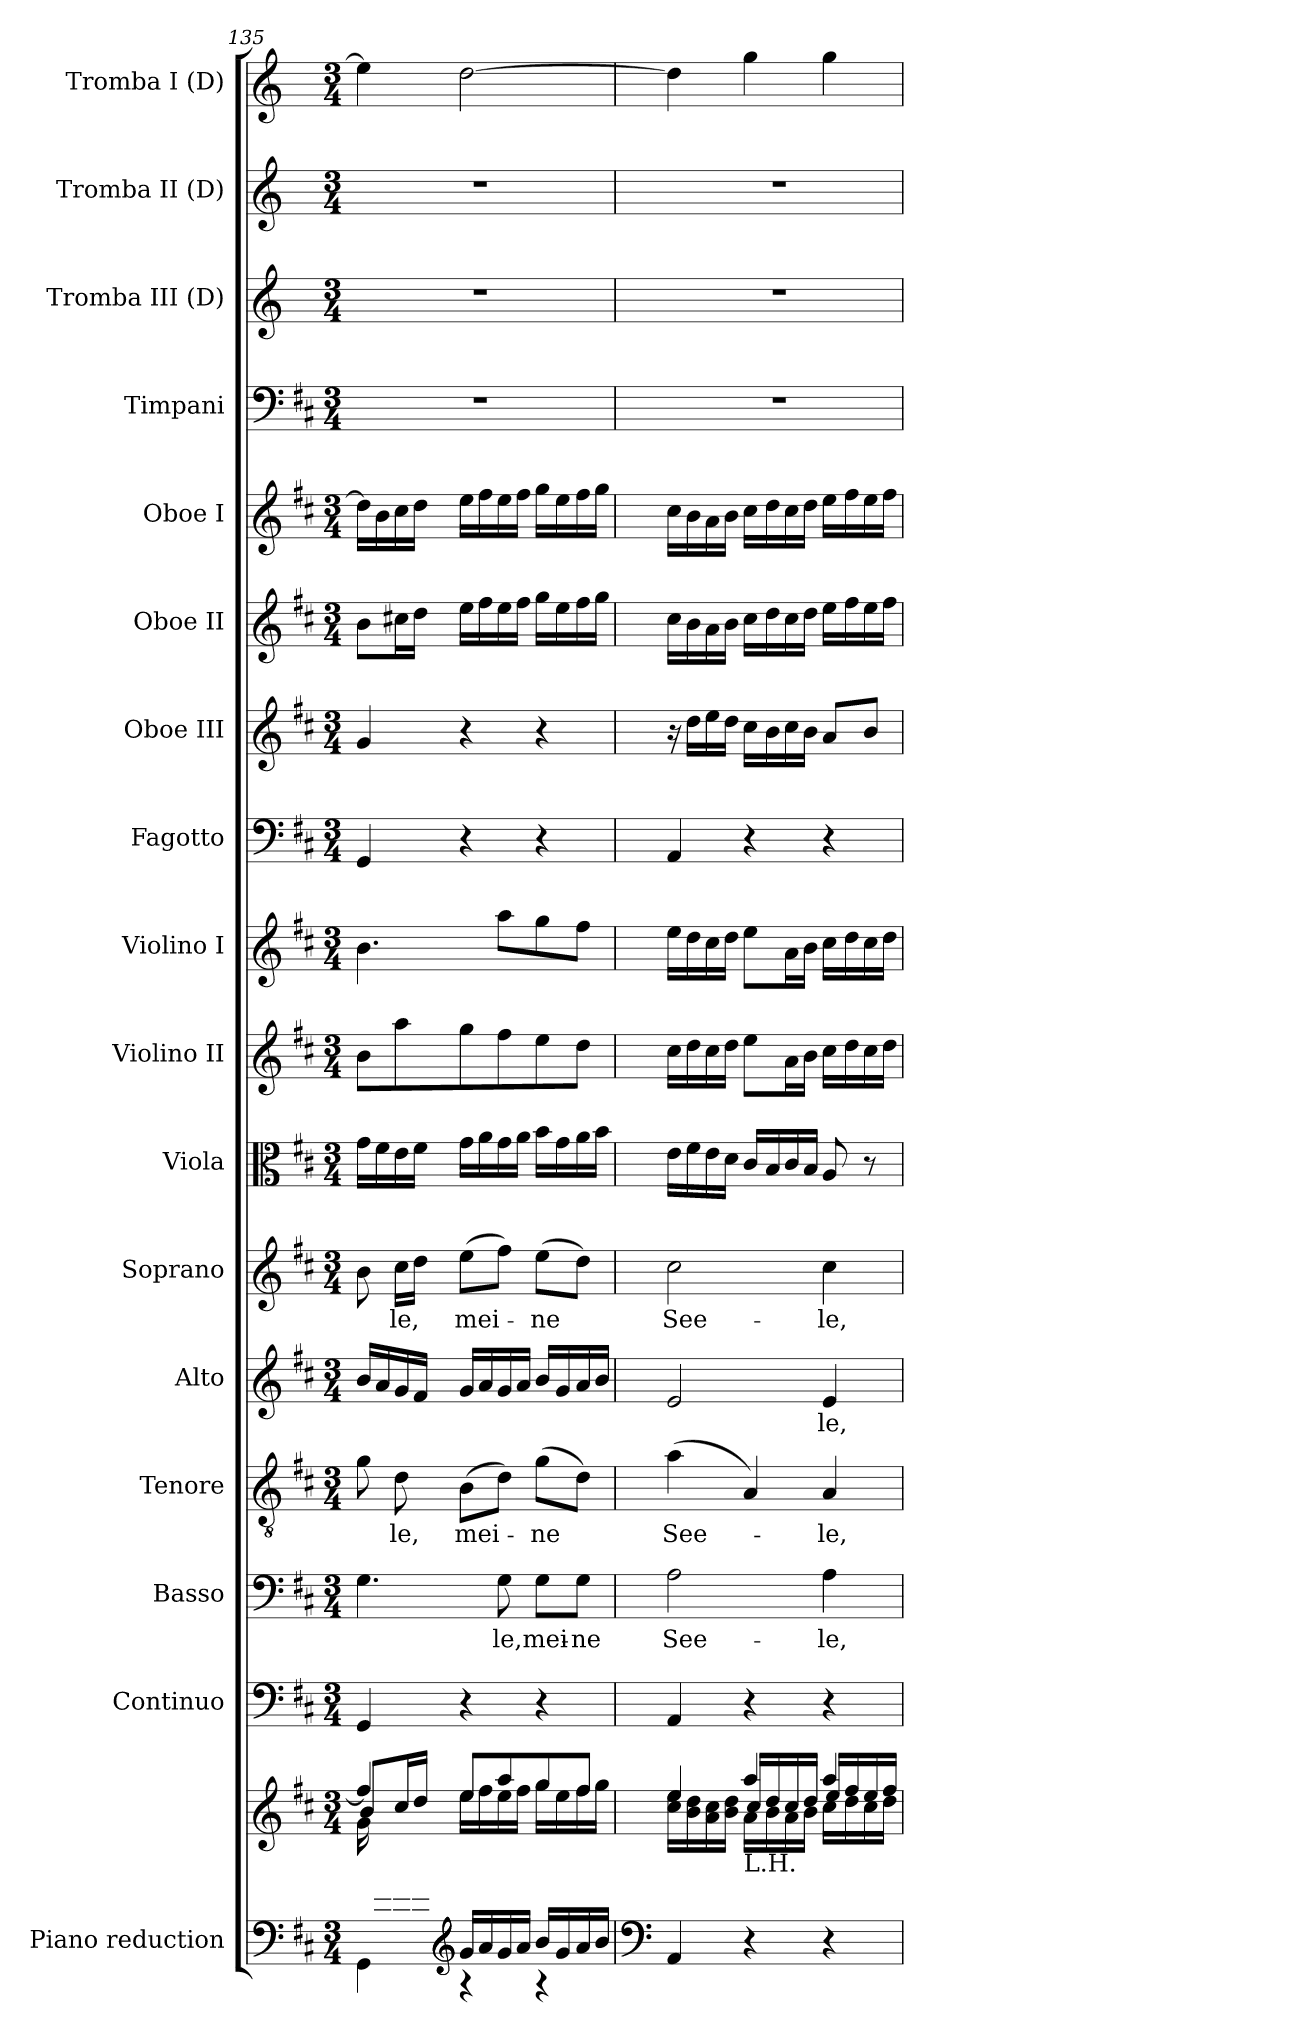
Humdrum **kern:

**kern	**kern	**kern	**kern	**text	**kern	**text	**kern	**text	**kern	**text	**kern	**kern	**kern	**kern	**kern	**kern	**kern	**kern	**kern	**kern	**kern
*part17	*part17	*part16	*part15	*part15	*part14	*part14	*part13	*part13	*part12	*part12	*part11	*part10	*part9	*part8	*part7	*part6	*part5	*part4	*part3	*part2	*part1
*staff18	*staff17	*staff16	*staff15	*staff15	*staff14	*staff14	*staff13	*staff13	*staff12	*staff12	*staff11	*staff10	*staff9	*staff8	*staff7	*staff6	*staff5	*staff4	*staff3	*staff2	*staff1
*I"Piano reduction	*	*I"Continuo	*I"Basso	*	*I"Tenore	*	*I"Alto	*	*I"Soprano	*	*I"Viola	*I"Violino II	*I"Violino I	*I"Fagotto	*I"Oboe III	*I"Oboe II	*I"Oboe I	*I"Timpani	*I"Tromba III (D)	*I"Tromba II (D)	*I"Tromba I (D)
*I'Pno	*	*	*	*	*	*	*	*	*	*	*	*	*	*	*I'Ob	*I'Ob	*I'Ob	*I'Timp	*	*	*
*clefF4	*clefG2	*clefF4	*clefF4	*	*clefGv2	*	*clefG2	*	*clefG2	*	*clefC3	*clefG2	*clefG2	*clefF4	*clefG2	*clefG2	*clefG2	*clefF4	*clefG2	*clefG2	*clefG2
*	*	*	*	*	*	*	*	*	*	*	*	*	*	*	*	*	*	*	*ITrd-1c-2	*ITrd-1c-2	*ITrd-1c-2
*k[f#c#]	*k[f#c#]	*k[f#c#]	*k[f#c#]	*	*k[f#c#]	*	*k[f#c#]	*	*k[f#c#]	*	*k[f#c#]	*k[f#c#]	*k[f#c#]	*k[f#c#]	*k[f#c#]	*k[f#c#]	*k[f#c#]	*k[f#c#]	*k[f#c#]	*k[f#c#]	*k[f#c#]
*M3/4	*M3/4	*M3/4	*M3/4	*	*M3/4	*	*M3/4	*	*M3/4	*	*M3/4	*M3/4	*M3/4	*M3/4	*M3/4	*M3/4	*M3/4	*M3/4	*M3/4	*M3/4	*M3/4
=135	=135	=135	=135	=135	=135	=135	=135	=135	=135	=135	=135	=135	=135	=135	=135	=135	=135	=135	=135	=135	=135
*^	*^	*	*	*	*	*	*	*	*	*	*	*	*	*	*	*	*	*	*	*	*
*	*	*	*^	*	*	*	*	*	*	*	*	*	*	*	*	*	*	*	*	*	*	*	*
16ryy	4GG\	4ff#/]	8b/L	16g\LL	4GG/	4.G\	.	8g\	.	16b/LL	.	8b\	.	16g\LL	8b\L	4.b\	4GG/	4g/	8b\L	16dd\LL]	2.r	2.r	2.r	4ff#\]
16f#/	.	.	.	2ryy	.	.	.	.	.	16a/	.	.	.	16f#\	.	.	.	.	.	16b\	.	.	.	.
!	!	!	!	!	!	!	!	!	!LO:LY:b	!	!	!	!LO:LY:b	!	!	!	!	!	!	!	!	!	!	!
16e/	.	.	16cc#/L	.	.	.	.	8d\	le,	16g/	.	16cc#\LL	le,	16e\	8aa\	.	.	.	16cc#X\L	16cc#\	.	.	.	.
16f#/JJ	.	.	16dd/JJ	.	.	.	.	.	.	16f#/JJ	.	16dd\JJ	.	16f#\JJ	.	.	.	.	16dd\JJ	16dd\JJ	.	.	.	.
*clefG2	*	*	*	*	*	*	*	*	*	*	*	*	*	*	*	*	*	*	*	*	*	*	*	*
!	!	!	!	!	!	!	!	!	!LO:LY:b	!	!	!	!LO:LY:b	!	!	!	!	!	!	!	!	!	!	!
16g/LL	4r	8ee/L	16ee\LL	.	4r	.	.	(8B\L	mei-	16g/LL	.	(8ee\L	mei-	16g\LL	8gg\	.	4r	4r	16ee\LL	16ee\LL	.	.	.	[2ee\
16a/	.	.	16ff#\	.	.	.	.	.	.	16a/	.	.	.	16a\	.	.	.	.	16ff#\	16ff#\	.	.	.	.
!	!	!	!	!	!	!	!LO:LY:b	!	!	!	!	!	!	!	!	!	!	!	!	!	!	!	!	!
16g/	.	8aa/	16ee\	.	.	8G\	-le,	8d\J)	.	16g/	.	8ff#\J)	.	16g\	8ff#\	8aa\L	.	.	16ee\	16ee\	.	.	.	.
16a/JJ	.	.	16ff#\JJ	.	.	.	.	.	.	16a/JJ	.	.	.	16a\JJ	.	.	.	.	16ff#\JJ	16ff#\JJ	.	.	.	.
!	!	!	!	!	!	!	!LO:LY:b	!	!LO:LY:b	!	!	!	!LO:LY:b	!	!	!	!	!	!	!	!	!	!	!
16b/LL	4r	8gg/	16gg\LL	.	4r	8G\L	mei-	(8g\L	ne	16b/LL	.	(8ee\L	ne	16b\LL	8ee\	8gg\	4r	4r	16gg\LL	16gg\LL	.	.	.	.
16g/	.	.	16ee\	8.ryy	.	.	.	.	.	16g/	.	.	.	16g\	.	.	.	.	16ee\	16ee\	.	.	.	.
!	!	!	!	!	!	!	!LO:LY:b	!	!	!	!	!	!	!	!	!	!	!	!	!	!	!	!	!
16a/	.	8ff#/J	16ff#\	.	.	8G\J	ne	8d\J)	.	16a/	.	8dd\J)	.	16a\	8dd\J	8ff#\J	.	.	16ff#\	16ff#\	.	.	.	.
16b/JJ	.	.	16gg\JJ	.	.	.	.	.	.	16b/JJ	.	.	.	16b\JJ	.	.	.	.	16gg\JJ	16gg\JJ	.	.	.	.
*v	*v	*	*	*	*	*	*	*	*	*	*	*	*	*	*	*	*	*	*	*	*	*	*	*
=136	=136	=136	=136	=136	=136	=136	=136	=136	=136	=136	=136	=136	=136	=136	=136	=136	=136	=136	=136	=136	=136	=136	=136
*clefF4	*	*	*	*	*	*	*	*	*	*	*	*	*	*	*	*	*	*	*	*	*	*	*
!	!	!	!	!	!	!LO:LY:b	!	!LO:LY:b	!	!	!	!LO:LY:b	!	!	!	!	!	!	!	!	!	!	!
4AA/	4ee/	16cc#\ 16ee\LL	4ryy	4AA/	2A\	See-	(4a\	See-	2e/	.	2cc#\	See-	16e\LL	16cc#\LL	16ee\LL	4AA/	16r	16cc#\LL	16cc#\LL	2.r	2.r	2.r	4ee\]
.	.	16b\ 16dd\	.	.	.	.	.	.	.	.	.	.	16f#\	16dd\	16dd\	.	16dd\LL	16b\	16b\	.	.	.	.
.	.	16a\ 16cc#\	.	.	.	.	.	.	.	.	.	.	16e\	16cc#\	16cc#\	.	16ee\	16a\	16a\	.	.	.	.
.	.	16b\ 16dd\JJ	.	.	.	.	.	.	.	.	.	.	16d\JJ	16dd\JJ	16dd\JJ	.	16dd\JJ	16b\JJ	16b\JJ	.	.	.	.
!	!LO:TX:b:t=L.H.	!	!	!	!	!	!	!	!	!	!	!	!	!	!	!	!	!	!	!	!	!	!
4r	4aa/	16a\LL	16cc#/LL	4r	.	.	4A/)	.	.	.	.	.	16c#/LL	8ee\L	8ee\L	4r	16cc#\LL	16cc#\LL	16cc#\LL	.	.	.	4aa\
.	.	16b\	16dd/	.	.	.	.	.	.	.	.	.	16B/	.	.	.	16b\	16dd\	16dd\	.	.	.	.
.	.	16a\	16cc#/	.	.	.	.	.	.	.	.	.	16c#/	16a\L	16a\L	.	16cc#\	16cc#\	16cc#\	.	.	.	.
.	.	16b\JJ	16dd/JJ	.	.	.	.	.	.	.	.	.	16B/JJ	16b\JJ	16b\JJ	.	16b\JJ	16dd\JJ	16dd\JJ	.	.	.	.
!	!	!	!	!	!	!LO:LY:b	!	!LO:LY:b	!	!LO:LY:b	!	!LO:LY:b	!	!	!	!	!	!	!	!	!	!	!
4r	4aa/	16cc#\LL	16ee/LL	4r	4A\	le,	4A/	le,	4e/	le,	4cc#\	le,	8A/	16cc#\LL	16cc#\LL	4r	8a/L	16ee\LL	16ee\LL	.	.	.	4aa\
.	.	16dd\	16ff#/	.	.	.	.	.	.	.	.	.	.	16dd\	16dd\	.	.	16ff#\	16ff#\	.	.	.	.
.	.	16cc#\	16ee/	.	.	.	.	.	.	.	.	.	8r	16cc#\	16cc#\	.	8b/J	16ee\	16ee\	.	.	.	.
.	.	16dd\JJ	16ff#/JJ	.	.	.	.	.	.	.	.	.	.	16dd\JJ	16dd\JJ	.	.	16ff#\JJ	16ff#\JJ	.	.	.	.
*	*v	*v	*v	*	*	*	*	*	*	*	*	*	*	*	*	*	*	*	*	*	*	*	*
=	=	=	=	=	=	=	=	=	=	=	=	=	=	=	=	=	=	=	=	=	=
*-	*-	*-	*-	*-	*-	*-	*-	*-	*-	*-	*-	*-	*-	*-	*-	*-	*-	*-	*-	*-	*-
